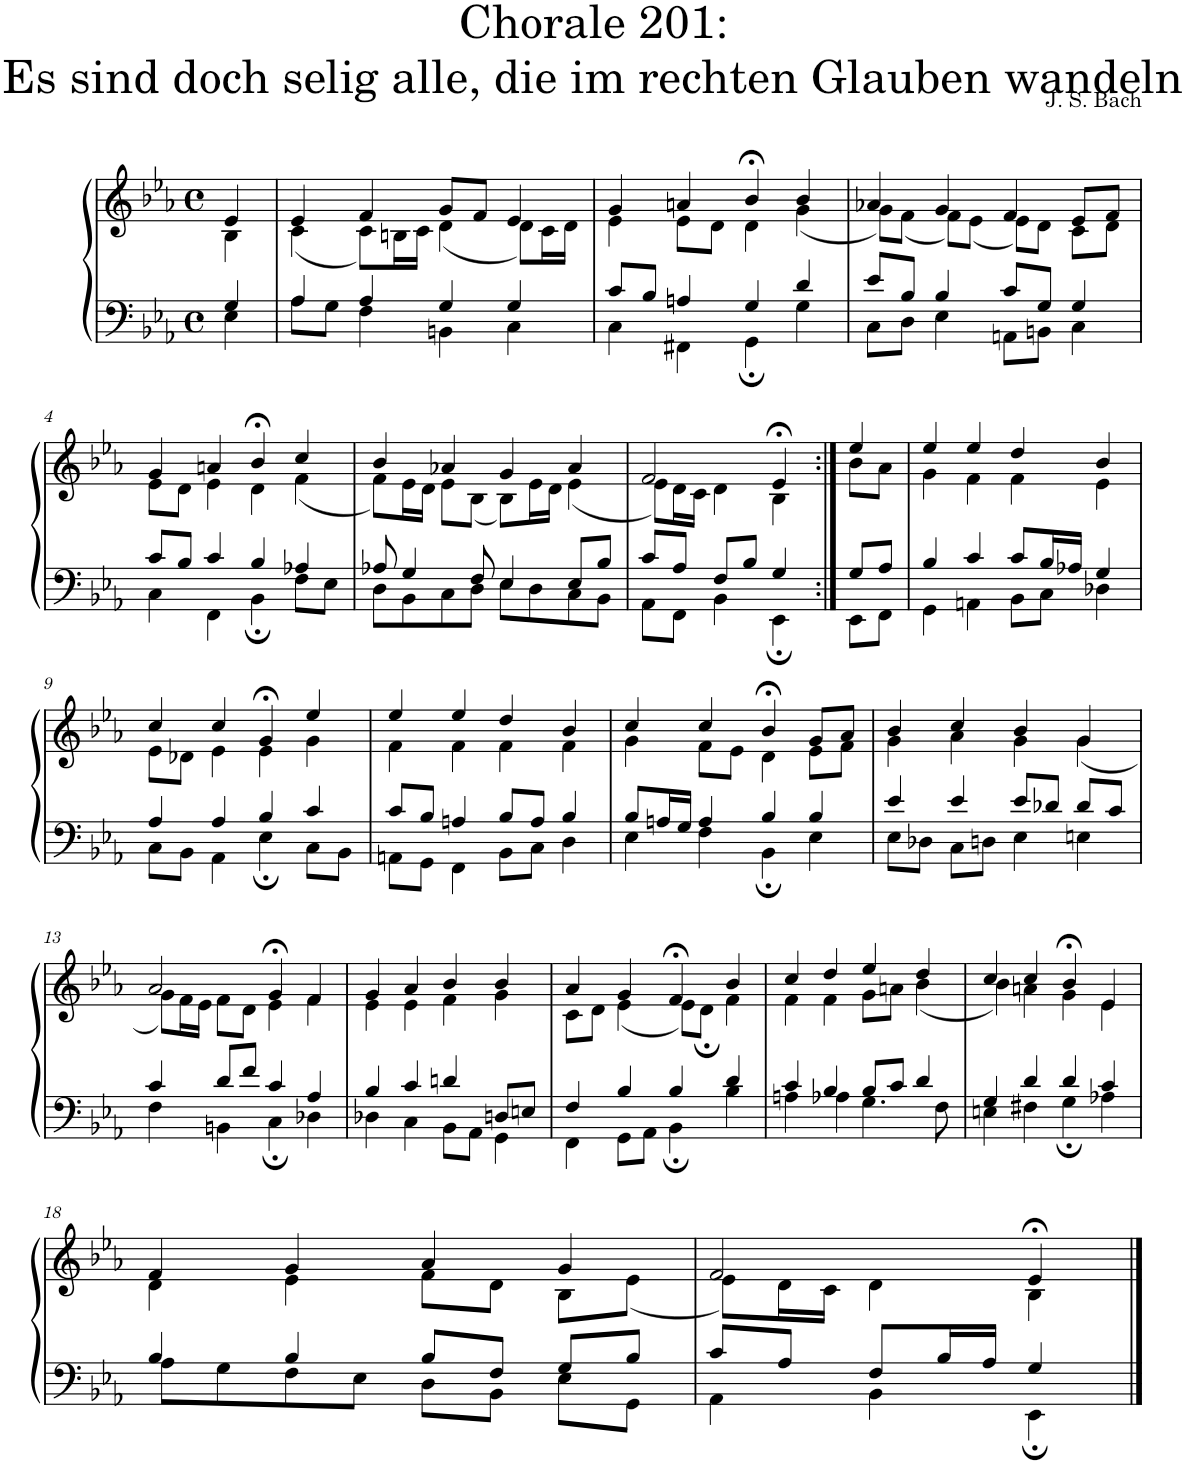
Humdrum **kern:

**kern	**kern
*part1	*part1
*staff2	*staff1
*I"S,A	*
*clefF4	*clefG2
*k[b-e-a-]	*k[b-e-a-]
*M4/4	*M4/4
*met(c)	*met(c)
=	=
*^	*^
4G/	4E-\	4e-/	4B-\
=1	=1	=1	=1
4A-/	8A-\L	4e-/	(<4c\
.	8G\J	.	.
4A-/	4F\	4f/	8c\L)
.	.	.	16Bn\L
.	.	.	16c\JJ
4G/	4BBn\	8g/L	(<4d\
.	.	8f/J	.
4G/	4C\	4e-/	8d\L)
.	.	.	16c\L
.	.	.	16d\JJ
=2	=2	=2	=2
8c/L	4C\	4g/	4e-\
8B-/J	.	.	.
4An/	4FF#X\	4an/	8e-\L
.	.	.	8d\J
4G/	4GG;\	4b-;</	4d\
4d/	4G\	4b-/	(<4g\
=3	=3	=3	=3
8e-/L	8C\L	4a-X/	8g\L)
8B-/J	8D\J	.	(<8f\J
4B-/	4E-\	4g/	8f\L)
.	.	.	(<8e-\J
8c/L	8AAn\L	4f/	8e-\L)
8G/J	8BBn\J	.	8d\J
4G/	4C\	8e-/L	8c\L
.	.	8f/J	8d\J
!!LO:LB:g=z	!!
=4	=4	=4	=4
8c/L	4C\	4g/	8e-\L
8B-/J	.	.	8d\J
4c/	4FF\	4an/	4e-\
4B-/	4BB-;\	4b-;</	4d\
4A-X/	8F\L	4cc/	(<4f\
.	8E-\J	.	.
=5	=5	=5	=5
8A-X/	8D\L	4b-/	8f\L)
4G/	8BB-\	.	16e-\L
.	.	.	16d\JJ
.	8C\	4a-X/	8e-\L
8F/	8D\J	.	(<8B-\J
4E-/	8E-\L	4g/	8B-\L)
.	8D\	.	16e-\L
.	.	.	16d\JJ
8E-/L	8C\	4a-/	(<4e-\
8B-/J	8BB-\J	.	.
=1152	=1152	=1152	=1152
8c/L	8AA-\L	2f/	8e-\L)
8A-/J	8FF\J	.	16d\L
.	.	.	16c\JJ
8F/L	4BB-\	.	4d\
8B-/J	.	.	.
4G/	4EE-;\	4e-;</	4B-\
=1153:|!	=1153:|!	=1153:|!	=1153:|!
8G/L	8EE-\L	4ee-/	8b-\L
8A-/J	8FF\J	.	8a-\J
=8	=8	=8	=8
4B-/	4GG\	4ee-/	4g\
4c/	4AAn\	4ee-/	4f\
8c/L	8BB-\L	4dd/	4f\
16B-/L	8C\J	.	.
16A-X/JJ	.	.	.
4G/	4D-X\	4b-/	4e-\
!!LO:LB:g=z	!!
=9	=9	=9	=9
4A-/	8C\L	4cc/	8e-\L
.	8BB-\J	.	8d-X\J
4A-/	4AA-\	4cc/	4e-\
4B-/	4E-;\	4g;</	4e-\
4c/	8C\L	4ee-/	4g\
.	8BB-\J	.	.
=10	=10	=10	=10
8c/L	8AAn\L	4ee-/	4f\
8B-/J	8GG\J	.	.
4An/	4FF\	4ee-/	4f\
8B-/L	8BB-\L	4dd/	4f\
8A/J	8C\J	.	.
4B-/	4D\	4b-/	4f\
=11	=11	=11	=11
8B-/L	4E-\	4cc/	4g\
16An/L	.	.	.
16G/JJ	.	.	.
4A/	4F\	4cc/	8f\L
.	.	.	8e-\J
4B-/	4BB-;\	4b-;</	4d\
4B-/	4E-\	8g/L	8e-\L
.	.	8a-/J	8f\J
=12	=12	=12	=12
4e-/	8E-\L	4b-/	4g\
.	8D-X\J	.	.
4e-/	8C\L	4cc/	4a-\
.	8Dn\J	.	.
8e-/L	4E-\	4b-/	4g\
8d-X/J	.	.	.
8d-/L	4En\	4g/	(<4g\
8c/J	.	.	.
!!LO:LB:g=z	!!
=13	=13	=13	=13
4c/	4F\	2a-/	8g\L)
.	.	.	16f\L
.	.	.	16e-\JJ
8d/L	4BBn\	.	8f\L
8f/J	.	.	8d\J
4c/	4C;\	4g;</	4e-\
4A-/	4D-X\	4f/	4f\
=14	=14	=14	=14
4B-/	4D-X\	4g/	4e-\
4c/	4C\	4a-/	4e-\
4dn/	8BB-\L	4b-/	4f\
.	8AA-\J	.	.
8Dn/L	4GG\	4b-/	4g\
8En/J	.	.	.
=15	=15	=15	=15
4F/	4FF\	4a-/	8c\L
.	.	.	8d\J
4B-/	8GG\L	4g/	(<4e-\
.	8AA-\J	.	.
4B-/	4BB-;\	4f;</	8e-\L)
.	.	.	8d;\J
4d/	4B-\	4b-/	4f\
=16	=16	=16	=16
4c/	4An\	4cc/	4f\
4B-/	4A-X\	4dd/	4f\
8B-/L	4.G\	4ee-/	8g\L
8c/J	.	.	8an\J
4d/	.	4dd/	(<4b-\
.	8F\	.	.
=17	=17	=17	=17
4G/	4En\	4cc/	4b-\)
4d/	4F#X\	4cc/	4an\
4d/	4G;\	4b-;</	4g\
4c/	4A-X\	4e-/	4e-\
!!LO:LB:g=z	!!
=18	=18	=18	=18
4B-/	8A-\L	4f/	4d\
.	8G\	.	.
4B-/	8F\	4g/	4e-\
.	8E-\J	.	.
8B-/L	8D\L	4a-/	8f\L
8F/J	8BB-\J	.	8d\J
8G/L	8E-\L	4g/	8B-\L
8B-/J	8GG\J	.	(<8e-\J
=19	=19	=19	=19
8c/L	4AA-\	2f/	8e-\L)
8A-/J	.	.	16d\L
.	.	.	16c\JJ
8F/L	4BB-\	.	4d\
16B-/L	.	.	.
16A-/JJ	.	.	.
4G/	4EE-;\	4e-;</	4B-\
*v	*v	*	*
*	*v	*v
==	==
*-	*-
